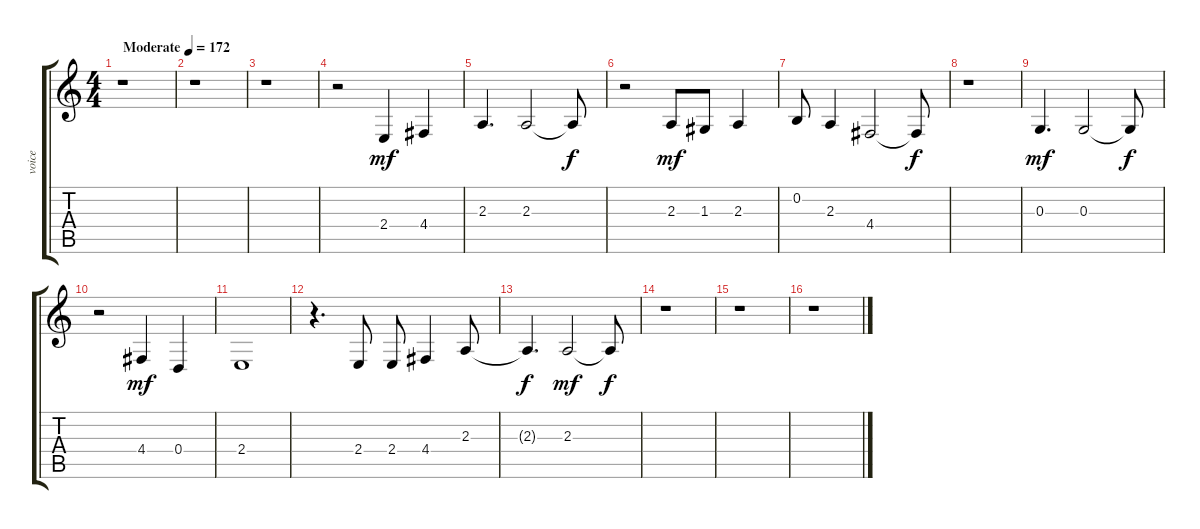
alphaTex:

\track ("voice" "voice") {instrument synthvoice}
\staff {score tabs}
\tuning (E4 B3 G3 D3 A2 E2) {hide}
\ts (4 4)
\tempo (172 "Moderate")
\clef g2
\ks c
r.1{dy mf instrument synthvoice} |
r.1 |
r.1 |
r.2 2.4.4 4.4.4 |
2.3.4{d} 2.3.2 2.3{t}.8{dy f} |
r.2 2.3.8{dy mf} 1.3.8 2.3.4 |
0.2.8 2.3.4 4.4.2 4.4{t}.8{dy f} |
r.1 |
0.3.4{d dy mf} 0.3.2 0.3{t}.8{dy f} |
r.2 4.4.4{dy mf} 0.4.4 |
2.4.1 |
r.4{d} 2.4.8 2.4.8 4.4.4 2.3.8 |
2.3{t}.4{d dy f} 2.3.2{dy mf} 2.3{t}.8{dy f} |
r.1 |
r.1 |
r.1
